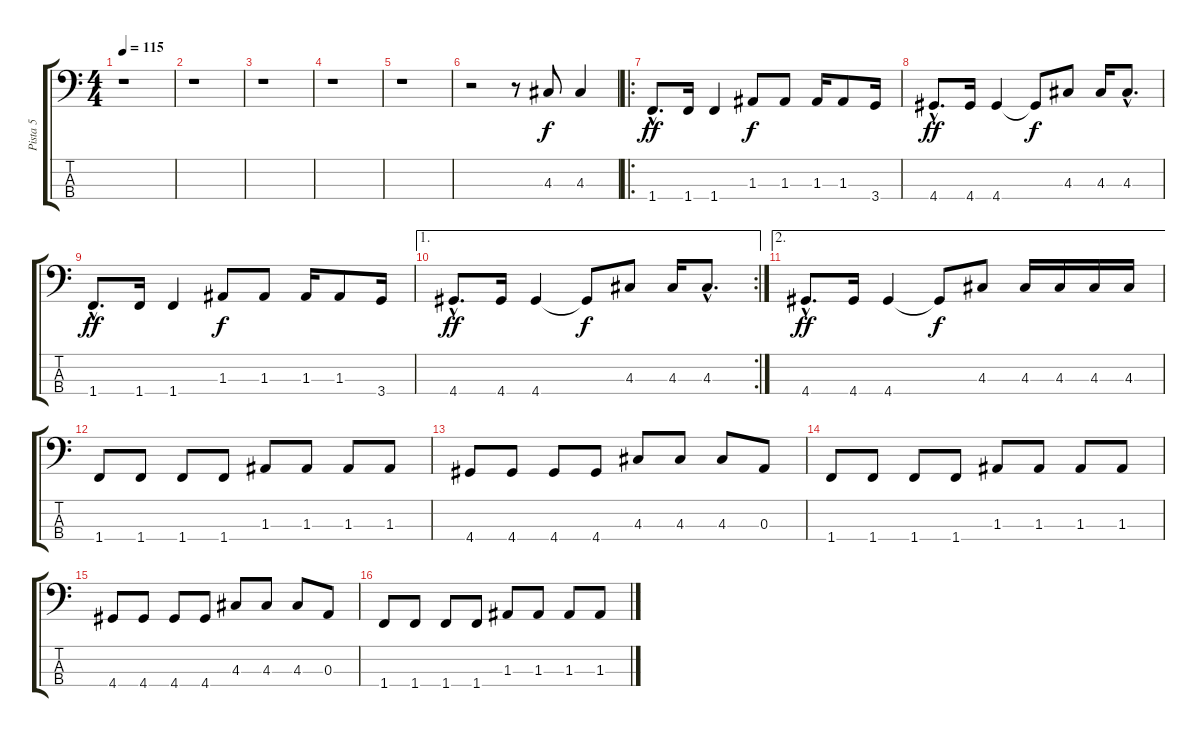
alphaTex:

\track ("Pista 5" "Pista 5") {instrument electricbassfinger}
\staff {score tabs}
\tuning (G2 D2 A1 E1) {hide}
\ts (4 4)
\tempo 115
\clef f4
\ks c
r.1{dy f instrument electricbassfinger} |
r.1 |
r.1 |
r.1 |
r.1 |
r.2 r.8 4.3.8 4.3.4 |
\ro
1.4{hac}.8{d dy ff} 1.4.16 1.4.4 1.3.8{dy f} 1.3.8 1.3.16 1.3.8 3.4.16 |
4.4{hac}.8{d dy ff} 4.4.16 4.4.4 4.4{t}.8{dy f} 4.3.8 4.3.16 4.3{hac}.8{d} |
1.4{hac}.8{d dy ff} 1.4.16 1.4.4 1.3.8{dy f} 1.3.8 1.3.16 1.3.8 3.4.16 |
\ae 1
\rc 2
4.4{hac}.8{d dy ff} 4.4.16 4.4.4 4.4{t}.8{dy f} 4.3.8 4.3.16 4.3{hac}.8{d} |
\ae 2
4.4{hac}.8{d dy ff} 4.4.16 4.4.4 4.4{t}.8{dy f} 4.3.8 4.3.16 4.3.16 4.3.16 4.3.16 |
1.4.8 1.4.8 1.4.8 1.4.8 1.3.8 1.3.8 1.3.8 1.3.8 |
4.4.8 4.4.8 4.4.8 4.4.8 4.3.8 4.3.8 4.3.8 0.3.8 |
1.4.8 1.4.8 1.4.8 1.4.8 1.3.8 1.3.8 1.3.8 1.3.8 |
4.4.8 4.4.8 4.4.8 4.4.8 4.3.8 4.3.8 4.3.8 0.3.8 |
1.4.8 1.4.8 1.4.8 1.4.8 1.3.8 1.3.8 1.3.8 1.3.8
